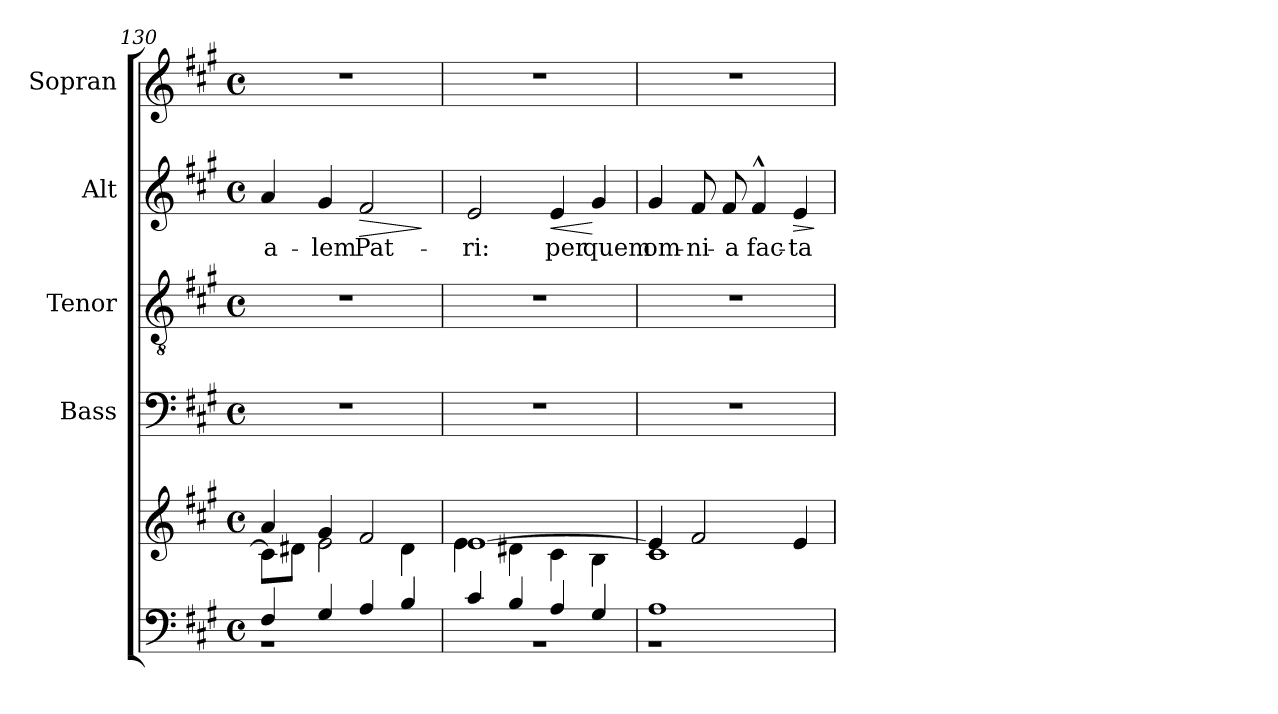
**kern	**kern	**kern	**kern	**kern	**text	**dynam	**kern
*part5	*part5	*part4	*part3	*part2	*part2	*part2	*part1
*staff6	*staff5	*staff4	*staff3	*staff2	*staff2	*staff2	*staff1
*	*	*I"Bass	*I"Tenor	*I"Alt	*	*	*I"Sopran
*	*	*I'B.	*I'T.	*I'A.	*	*	*I'S.
*clefF4	*clefG2	*clefF4	*clefGv2	*clefG2	*	*	*clefG2
*k[f#c#g#]	*k[f#c#g#]	*k[f#c#g#]	*k[f#c#g#]	*k[f#c#g#]	*	*	*k[f#c#g#]
*A:	*A:	*A:	*A:	*A:	*	*	*A:
*M4/4	*M4/4	*M4/4	*M4/4	*M4/4	*	*	*M4/4
*met(c)	*met(c)	*met(c)	*met(c)	*met(c)	*	*	*met(c)
=130	=130	=130	=130	=130	=130	=130	=130
*^	*^	*	*	*	*	*	*
!	!	!	!	!	!	!	!LO:LY:b	!	!
4F#/	1rBB	4a/	8c#\L]	1r	1r	4a/	-a-	.	1r
.	.	.	8d#X\J	.	.	.	.	.	.
!	!	!	!	!	!	!	!LO:LY:b	!	!
4G#/	.	4g#/	2e\	.	.	4g#/	-lem	.	.
!	!	!	!	!	!	!	!LO:LY:b	!LO:HP:b	!
4A/	.	2f#/	.	.	.	2f#/	Pat-	>	.
4B/	.	.	4d#\	.	.	.	.	.	.
*v	*v	*	*	*	*	*	*	*	*
*	*v	*v	*	*	*	*	*	*
.	.	.	.	.	.	]	.
!!LO:PB:g=z
=131	=131	=131	=131	=131	=131	=131	=131
*^	*^	*	*	*	*	*	*
!	!	!	!	!	!	!	!LO:LY:b	!	!
4c#/	1rBB	[>1e	4e\	1r	1r	2e/	-ri:	.	1r
4B/	.	.	4d#X\	.	.	.	.	.	.
!	!	!	!	!	!	!	!LO:LY:b	!LO:HP:b	!
4A/	.	.	4c#\	.	.	4e/	per	<	.
!	!	!	!	!	!	!	!LO:LY:b	!	!
4G#/	.	.	4B\	.	.	4g#/	quem	[	.
=132	=132	=132	=132	=132	=132	=132	=132	=132	=132
!	!	!	!	!	!	!	!LO:LY:b	!	!
1A	1rBB	4e/]	1c#	1r	1r	4g#/	om-	.	1r
!	!	!	!	!	!	!	!LO:LY:b	!	!
.	.	2f#/	.	.	.	8f#/	-ni-	.	.
!	!	!	!	!	!	!	!LO:LY:b	!	!
.	.	.	.	.	.	8f#/	-a	.	.
!	!	!	!	!	!	!	!LO:LY:b	!	!
.	.	.	.	.	.	4f#^^>/	fac-	.	.
!	!	!	!	!	!	!	!LO:LY:b	!LO:HP:b	!
.	.	4e/	.	.	.	4e/	-ta	>	.
*v	*v	*	*	*	*	*	*	*	*
*	*v	*v	*	*	*	*	*	*
.	.	.	.	.	.	]	.
=	=	=	=	=	=	=	=
*-	*-	*-	*-	*-	*-	*-	*-
